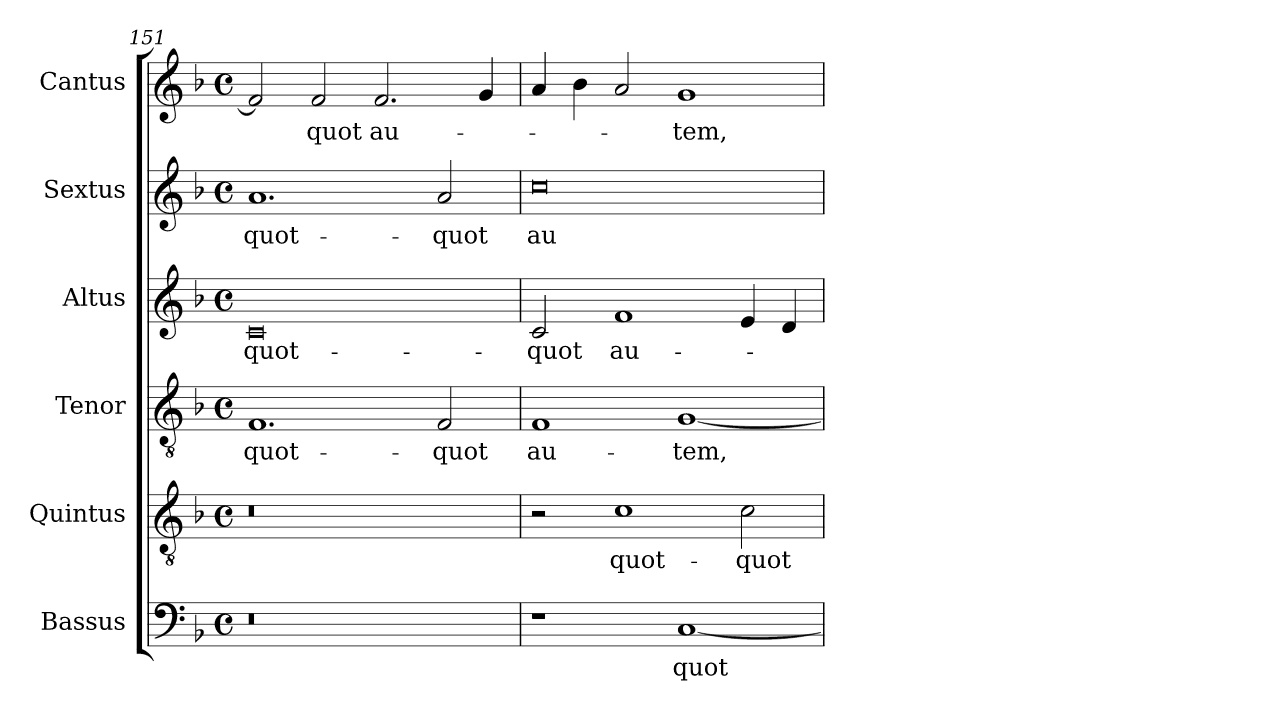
**kern	**text	**kern	**text	**kern	**text	**kern	**text	**kern	**text	**kern	**text
*part6	*part6	*part5	*part5	*part4	*part4	*part3	*part3	*part2	*part2	*part1	*part1
*staff6	*staff6	*staff5	*staff5	*staff4	*staff4	*staff3	*staff3	*staff2	*staff2	*staff1	*staff1
*I"Bassus	*	*I"Quintus	*	*I"Tenor	*	*I"Altus	*	*I"Sextus	*	*I"Cantus	*
*I'Bassus	*	*I'Quintus	*	*I'Tenor	*	*I'Altus	*	*I'Sextus	*	*I'Cantus	*
*clefF4	*	*clefGv2	*	*clefGv2	*	*clefG2	*	*clefG2	*	*clefG2	*
*k[b-]	*	*k[b-]	*	*k[b-]	*	*k[b-]	*	*k[b-]	*	*k[b-]	*
*F:	*	*F:	*	*F:	*	*F:	*	*F:	*	*F:	*
*M4/4	*	*M4/4	*	*M4/4	*	*M4/4	*	*M4/4	*	*M4/4	*
*met(c)	*	*met(c)	*	*met(c)	*	*met(c)	*	*met(c)	*	*met(c)	*
=151	=151	=151	=151	=151	=151	=151	=151	=151	=151	=151	=151
!	!	!	!	!	!LO:LY:b:cj	!	!LO:LY:b:cj	!	!LO:LY:b:cj	!	!
0r	.	0r	.	1.F	quot-	0c	quot-	1.a	quot-	2f/]	.
!	!	!	!	!	!	!	!	!	!	!	!LO:LY:b:cj
.	.	.	.	.	.	.	.	.	.	2f/	-quot
!	!	!	!	!	!	!	!	!	!	!	!LO:LY:b
.	.	.	.	.	.	.	.	.	.	2.f/	au-
!	!	!	!	!	!LO:LY:b:cj	!	!	!	!LO:LY:b:cj	!	!
.	.	.	.	2F/	-quot	.	.	2a/	-quot	.	.
.	.	.	.	.	.	.	.	.	.	4g/	.
=152	=152	=152	=152	=152	=152	=152	=152	=152	=152	=152	=152
!	!	!	!	!	!LO:LY:b:cj	!	!LO:LY:b:cj	!	!LO:LY:b:cj	!	!
1r	.	2r	.	1F	au-	2c/	-quot	0cc	au-	4a/	.
.	.	.	.	.	.	.	.	.	.	4b-\	.
!	!	!	!LO:LY:b:cj	!	!	!	!LO:LY:b:cj	!	!	!	!
.	.	1c	quot-	.	.	1f	au-	.	.	2a/	.
!	!LO:LY:b	!	!	!	!LO:LY:b	!	!	!	!	!	!LO:LY:b:cj
[>1C	quot-	.	.	[>1G	-tem,	.	.	.	.	1g	-tem,
!	!	!	!LO:LY:b:cj	!	!	!	!	!	!	!	!
.	.	2c\	-quot	.	.	4e/	.	.	.	.	.
.	.	.	.	.	.	4d/	.	.	.	.	.
=	=	=	=	=	=	=	=	=	=	=	=
*-	*-	*-	*-	*-	*-	*-	*-	*-	*-	*-	*-
